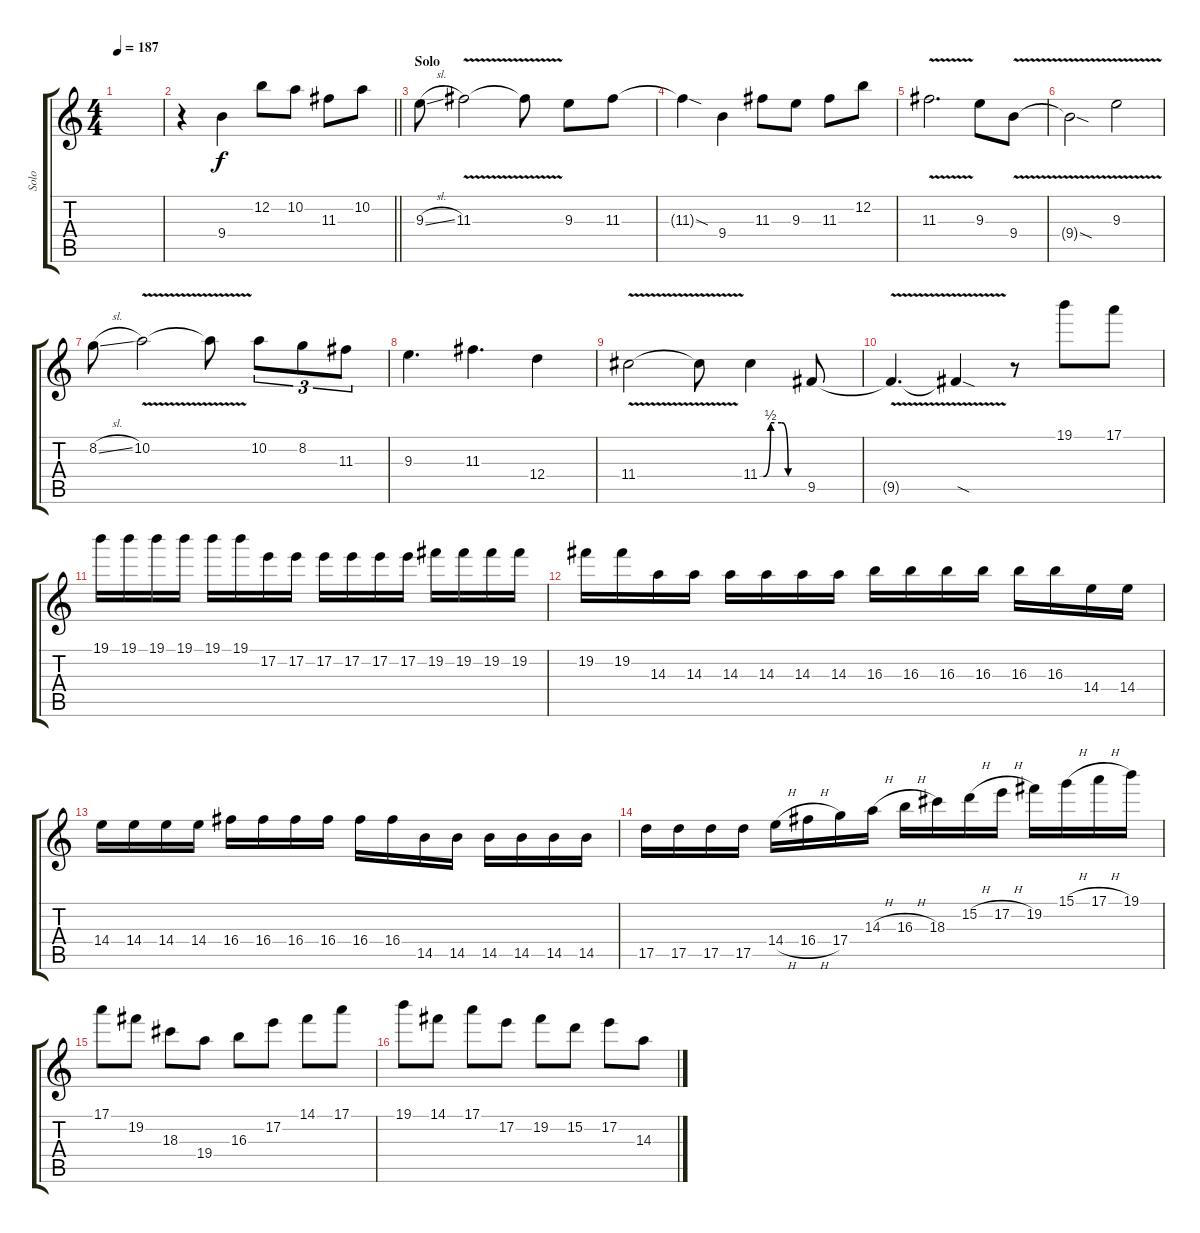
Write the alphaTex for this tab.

\track ("Solo" "Solo") {instrument overdrivenguitar}
\staff {score tabs}
\tuning (E4 B3 G3 D3 A2 E2) {hide}
\ts (4 4)
\tempo 187
\clef g2
\ks c
|
\barLineRight lightlight
r.4 9.4.4 12.2.8 10.2.8 11.3.8 10.2.8 |
\section ("" "Solo")
9.3{sl}.8 11.3{v}.2 11.3{t}.8 9.3.8 11.3.8 |
11.3{sod t}.4 9.4.4 11.3.8 9.3.8 11.3.8 12.2.8 |
11.3{v}.2{d} 9.3.8 9.4{v}.8 |
9.4{sod t}.2 9.3{v}.2 |
8.2{sl}.8 10.2{v}.2 10.2{t}.8 10.2.8{tu (3 2)} 8.2.8{tu (3 2)} 11.3.8{tu (3 2)} |
9.3.4{d} 11.3.4{d} 12.4.4 |
11.4{v}.2 11.4{t}.8 11.4{be (custom 0 0 5 0 15 2 30 2 39 0 60 0)}.4 9.5.8 |
9.5{v t}.4{d} 9.5{sod t}.4{dy f} r.8 19.1.8 17.1.8 |
19.1.16 19.1.16 19.1.16 19.1.16 19.1.16 19.1.16 17.2.16 17.2.16 17.2.16 17.2.16 17.2.16 17.2.16 19.2.16 19.2.16 19.2.16 19.2.16 |
19.2.16 19.2.16 14.3.16 14.3.16 14.3.16 14.3.16 14.3.16 14.3.16 16.3.16 16.3.16 16.3.16 16.3.16 16.3.16 16.3.16 14.4.16 14.4.16 |
14.4.16 14.4.16 14.4.16 14.4.16 16.4.16 16.4.16 16.4.16 16.4.16 16.4.16 16.4.16 14.5.16 14.5.16 14.5.16 14.5.16 14.5.16 14.5.16 |
17.5.16 17.5.16 17.5.16 17.5.16 14.4{h}.16 16.4{h}.16 17.4.16 14.3{h}.16 16.3{h}.16 18.3.16 15.2{h}.16 17.2{h}.16 19.2.16 15.1{h}.16 17.1{h}.16 19.1.16 |
17.1.8 19.2.8 18.3.8 19.4.8 16.3.8 17.2.8 14.1.8 17.1.8 |
19.1.8 14.1.8 17.1.8 17.2.8 19.2.8 15.2.8 17.2.8 14.3.8
